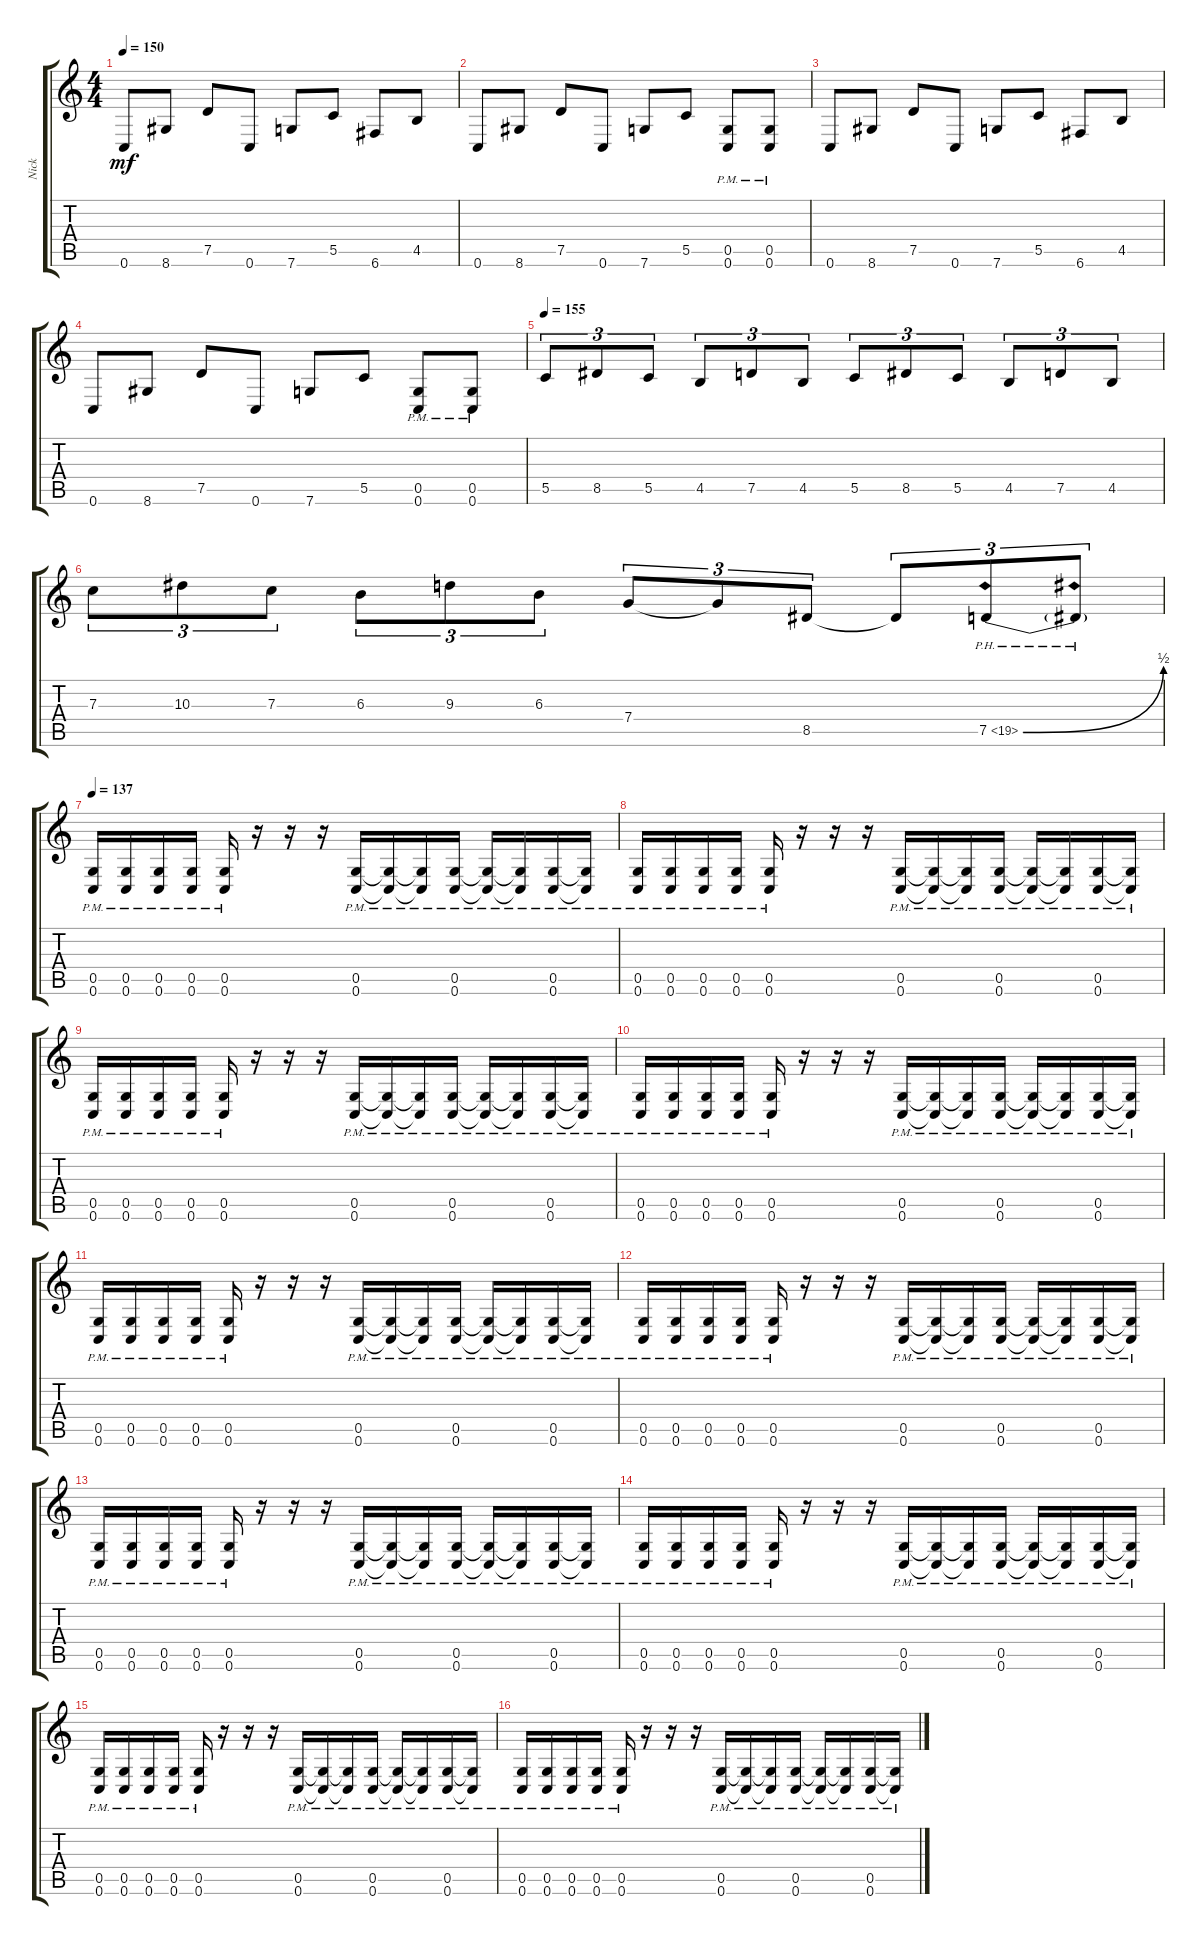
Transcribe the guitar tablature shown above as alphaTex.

\track ("Nick" "Nick") {instrument distortionguitar}
\staff {score tabs}
\tuning (D4 A3 F3 C3 G2 C2) {hide}
\ts (4 4)
\tempo 150
\clef g2
\ks c
0.6.8{dy mf} 8.6.8 7.5.8 0.6.8 7.6.8 5.5.8 6.6.8 4.5.8 |
0.6.8 8.6.8 7.5.8 0.6.8 7.6.8 5.5.8 (0.5{pm} 0.6).8 (0.5{pm} 0.6).8 |
0.6.8 8.6.8 7.5.8 0.6.8 7.6.8 5.5.8 6.6.8 4.5.8 |
0.6.8 8.6.8 7.5.8 0.6.8 7.6.8 5.5.8 (0.5{pm} 0.6).8 (0.5{pm} 0.6).8 |
\tempo 155
5.5.8{tu (3 2)} 8.5.8{tu (3 2)} 5.5.8{tu (3 2)} 4.5.8{tu (3 2)} 7.5.8{tu (3 2)} 4.5.8{tu (3 2)} 5.5.8{tu (3 2)} 8.5.8{tu (3 2)} 5.5.8{tu (3 2)} 4.5.8{tu (3 2)} 7.5.8{tu (3 2)} 4.5.8{tu (3 2)} |
7.3.8{tu (3 2)} 10.3.8{tu (3 2)} 7.3.8{tu (3 2)} 6.3.8{tu (3 2)} 9.3.8{tu (3 2)} 6.3.8{tu (3 2)} 7.4.8{tu (3 2)} 7.4{t}.8{tu (3 2)} 8.5.8{tu (3 2)} 8.5{t}.8{tu (3 2)} 7.5{be (bend 0 0 60 2) ph 12}.8{tu (3 2)} 7.5{ph 12 t}.8{tu (3 2)} |
\tempo 137
(0.5{pm} 0.6{pm}).16 (0.5{pm} 0.6{pm}).16 (0.5{pm} 0.6{pm}).16 (0.5{pm} 0.6{pm}).16 (0.5{pm} 0.6{pm}).16 r.16 r.16 r.16 (0.5{pm} 0.6{pm}).16 (0.5{pm t} 0.6{pm t}).16 (0.5{pm t} 0.6{pm t}).16 (0.5{pm} 0.6{pm}).16 (0.5{pm t} 0.6{pm t}).16 (0.5{pm t} 0.6{pm t}).16 (0.5{pm} 0.6{pm}).16 (0.5{pm t} 0.6{pm t}).16 |
(0.5{pm} 0.6{pm}).16 (0.5{pm} 0.6{pm}).16 (0.5{pm} 0.6{pm}).16 (0.5{pm} 0.6{pm}).16 (0.5{pm} 0.6{pm}).16 r.16 r.16 r.16 (0.5{pm} 0.6{pm}).16 (0.5{pm t} 0.6{pm t}).16 (0.5{pm t} 0.6{pm t}).16 (0.5{pm} 0.6{pm}).16 (0.5{pm t} 0.6{pm t}).16 (0.5{pm t} 0.6{pm t}).16 (0.5{pm} 0.6{pm}).16 (0.5{pm t} 0.6{pm t}).16 |
(0.5{pm} 0.6{pm}).16 (0.5{pm} 0.6{pm}).16 (0.5{pm} 0.6{pm}).16 (0.5{pm} 0.6{pm}).16 (0.5{pm} 0.6{pm}).16 r.16 r.16 r.16 (0.5{pm} 0.6{pm}).16 (0.5{pm t} 0.6{pm t}).16 (0.5{pm t} 0.6{pm t}).16 (0.5{pm} 0.6{pm}).16 (0.5{pm t} 0.6{pm t}).16 (0.5{pm t} 0.6{pm t}).16 (0.5{pm} 0.6{pm}).16 (0.5{pm t} 0.6{pm t}).16 |
(0.5{pm} 0.6{pm}).16 (0.5{pm} 0.6{pm}).16 (0.5{pm} 0.6{pm}).16 (0.5{pm} 0.6{pm}).16 (0.5{pm} 0.6{pm}).16 r.16 r.16 r.16 (0.5{pm} 0.6{pm}).16 (0.5{pm t} 0.6{pm t}).16 (0.5{pm t} 0.6{pm t}).16 (0.5{pm} 0.6{pm}).16 (0.5{pm t} 0.6{pm t}).16 (0.5{pm t} 0.6{pm t}).16 (0.5{pm} 0.6{pm}).16 (0.5{pm t} 0.6{pm t}).16 |
(0.5{pm} 0.6{pm}).16 (0.5{pm} 0.6{pm}).16 (0.5{pm} 0.6{pm}).16 (0.5{pm} 0.6{pm}).16 (0.5{pm} 0.6{pm}).16 r.16 r.16 r.16 (0.5{pm} 0.6{pm}).16 (0.5{pm t} 0.6{pm t}).16 (0.5{pm t} 0.6{pm t}).16 (0.5{pm} 0.6{pm}).16 (0.5{pm t} 0.6{pm t}).16 (0.5{pm t} 0.6{pm t}).16 (0.5{pm} 0.6{pm}).16 (0.5{pm t} 0.6{pm t}).16 |
(0.5{pm} 0.6{pm}).16 (0.5{pm} 0.6{pm}).16 (0.5{pm} 0.6{pm}).16 (0.5{pm} 0.6{pm}).16 (0.5{pm} 0.6{pm}).16 r.16 r.16 r.16 (0.5{pm} 0.6{pm}).16 (0.5{pm t} 0.6{pm t}).16 (0.5{pm t} 0.6{pm t}).16 (0.5{pm} 0.6{pm}).16 (0.5{pm t} 0.6{pm t}).16 (0.5{pm t} 0.6{pm t}).16 (0.5{pm} 0.6{pm}).16 (0.5{pm t} 0.6{pm t}).16 |
(0.5{pm} 0.6{pm}).16 (0.5{pm} 0.6{pm}).16 (0.5{pm} 0.6{pm}).16 (0.5{pm} 0.6{pm}).16 (0.5{pm} 0.6{pm}).16 r.16 r.16 r.16 (0.5{pm} 0.6{pm}).16 (0.5{pm t} 0.6{pm t}).16 (0.5{pm t} 0.6{pm t}).16 (0.5{pm} 0.6{pm}).16 (0.5{pm t} 0.6{pm t}).16 (0.5{pm t} 0.6{pm t}).16 (0.5{pm} 0.6{pm}).16 (0.5{pm t} 0.6{pm t}).16 |
(0.5{pm} 0.6{pm}).16 (0.5{pm} 0.6{pm}).16 (0.5{pm} 0.6{pm}).16 (0.5{pm} 0.6{pm}).16 (0.5{pm} 0.6{pm}).16 r.16 r.16 r.16 (0.5{pm} 0.6{pm}).16 (0.5{pm t} 0.6{pm t}).16 (0.5{pm t} 0.6{pm t}).16 (0.5{pm} 0.6{pm}).16 (0.5{pm t} 0.6{pm t}).16 (0.5{pm t} 0.6{pm t}).16 (0.5{pm} 0.6{pm}).16 (0.5{pm t} 0.6{pm t}).16 |
(0.5{pm} 0.6{pm}).16 (0.5{pm} 0.6{pm}).16 (0.5{pm} 0.6{pm}).16 (0.5{pm} 0.6{pm}).16 (0.5{pm} 0.6{pm}).16 r.16 r.16 r.16 (0.5{pm} 0.6{pm}).16 (0.5{pm t} 0.6{pm t}).16 (0.5{pm t} 0.6{pm t}).16 (0.5{pm} 0.6{pm}).16 (0.5{pm t} 0.6{pm t}).16 (0.5{pm t} 0.6{pm t}).16 (0.5{pm} 0.6{pm}).16 (0.5{pm t} 0.6{pm t}).16 |
(0.5{pm} 0.6{pm}).16 (0.5{pm} 0.6{pm}).16 (0.5{pm} 0.6{pm}).16 (0.5{pm} 0.6{pm}).16 (0.5{pm} 0.6{pm}).16 r.16 r.16 r.16 (0.5{pm} 0.6{pm}).16 (0.5{pm t} 0.6{pm t}).16 (0.5{pm t} 0.6{pm t}).16 (0.5{pm} 0.6{pm}).16 (0.5{pm t} 0.6{pm t}).16 (0.5{pm t} 0.6{pm t}).16 (0.5{pm} 0.6{pm}).16 (0.5{pm t} 0.6{pm t}).16
